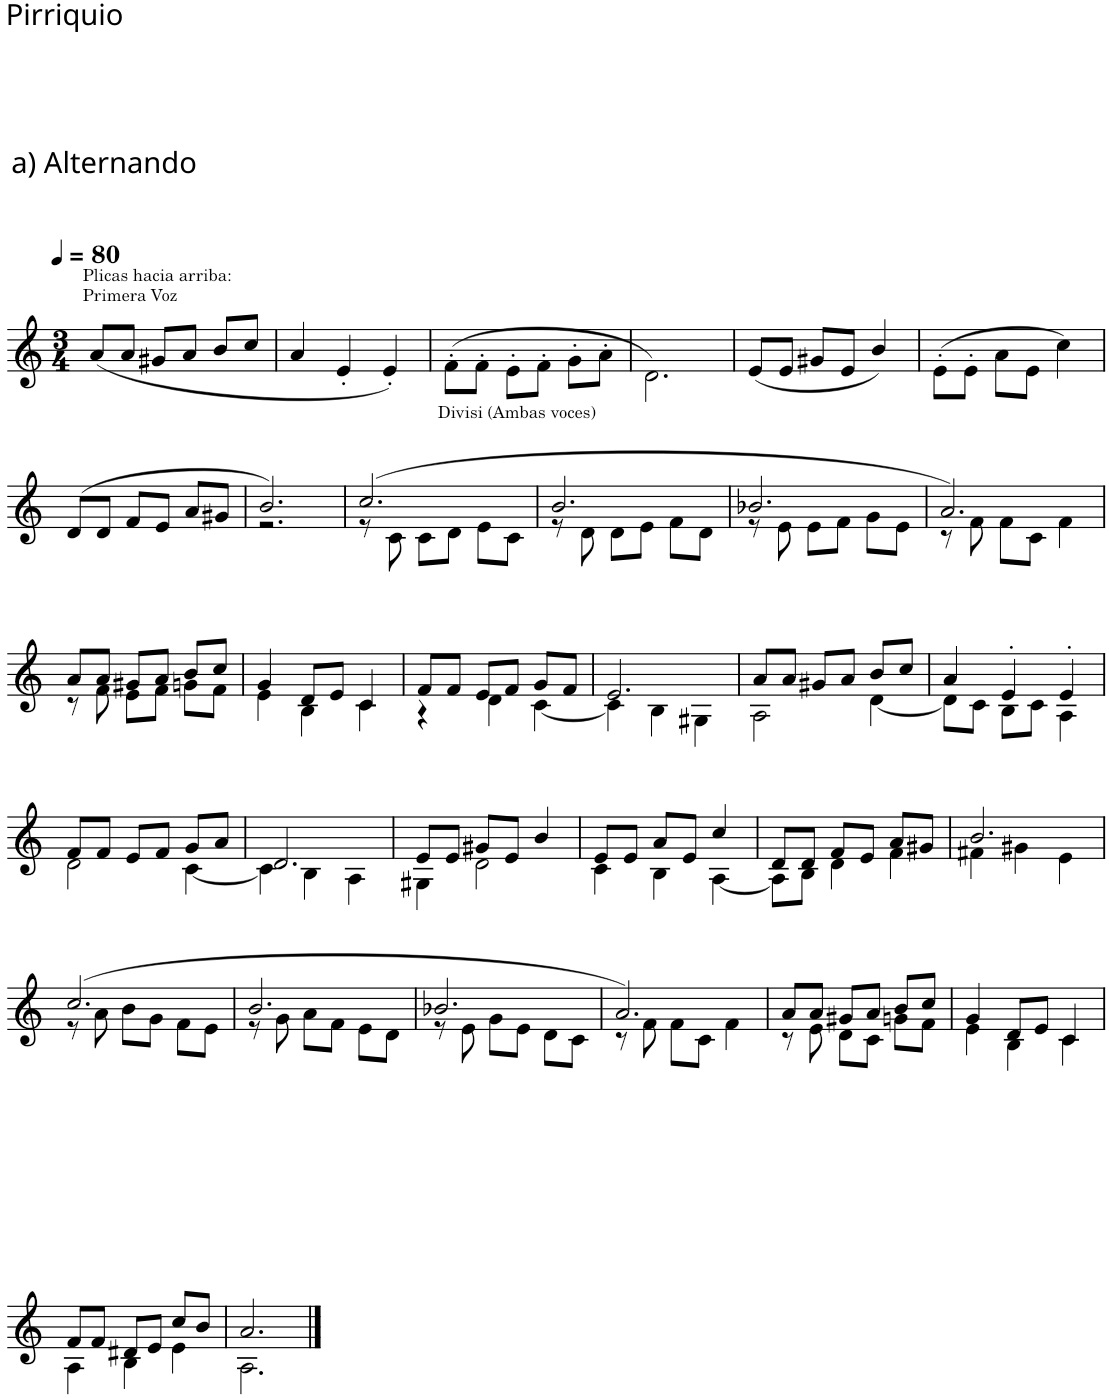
**kern
*part1
*staff1
*I"Mujeres
*clefG2
*k[]
*M3/4
*MM80
=1
!LO:TX:a:t=Plicas hacia arriba&colon;
!LO:TX:a:t=Primera Voz
(8a/L
8a/J
8g#X/L
8a/J
8b/L
8cc/J
=2
4a/
4e'/
4e'/)
=3
(8f'\L
8f'\J
8e'\L
8f'\J
8g'\L
8a'\J
=4
2.d\)
=5
(8e/L
8e/J
8g#X/L
8e/J
4b/)
=6
(8e'\L
8e'\J
8a\L
8e\J
4cc\)
!!LO:LB:g=z
=7
(8d/L
8d/J
8f/L
8e/J
8a/L
8g#X/J
=8
*^
2.b/)	2.r
=9	=9
!LO:TX:a:t=Divisi (Ambas voces)	!
(2.cc/	8r
.	8c\
.	8c\L
.	8d\J
.	8e\L
.	8c\J
=10	=10
2.b/	8r
.	8d\
.	8d\L
.	8e\J
.	8f\L
.	8d\J
=11	=11
2.b-X/	8r
.	8e\
.	8e\L
.	8f\J
.	8g\L
.	8e\J
=12	=12
2.a/)	8r
.	8f\
.	8f\L
.	8c\J
.	4f\
!!LO:LB:g=z	!!
=13	=13
8a/L	8r
8a/J	8f\
8g#X/L	8e\L
8a/J	8f\J
8b/L	8gn\L
8cc/J	8f\J
=14	=14
4g/	4e\
8d/L	4B\
8e/J	.
4c/	4c\
=15	=15
8f/L	4r
8f/J	.
8e/L	4d\
8f/J	.
8g/L	[4c\
8f/J	.
=16	=16
2.e/	4c\]
.	4B\
.	4G#X\
=17	=17
8a/L	2A\
8a/J	.
8g#X/L	.
8a/J	.
8b/L	[4d\
8cc/J	.
=18	=18
4a/	8d\L]
.	8c\J
4e'/	8B\L
.	8c\J
4e'/	4A\
!!LO:LB:g=z	!!
=19	=19
8f/L	2d\
8f/J	.
8e/L	.
8f/J	.
8g/L	[4c\
8a/J	.
=20	=20
2.d/	4c\]
.	4B\
.	4A\
=21	=21
8e/L	4G#X\
8e/J	.
8g#X/L	2d\
8e/J	.
4b/	.
=22	=22
8e/L	4c\
8e/J	.
8a/L	4B\
8e/J	.
4cc/	[4A\
=23	=23
8d/L	8A\L]
8d/J	8B\J
8f/L	4d\
8e/J	.
8a/L	4f\
8g#X/J	.
=24	=24
2.b/	4f#X\
.	4g#X\
.	4e\
!!LO:LB:g=z	!!
=25	=25
(2.cc/	8r
.	8a\
.	8b\L
.	8g\J
.	8f\L
.	8e\J
=26	=26
2.b/	8r
.	8g\
.	8a\L
.	8f\J
.	8e\L
.	8d\J
=27	=27
2.b-X/	8r
.	8e\
.	8g\L
.	8e\J
.	8d\L
.	8c\J
=28	=28
2.a/)	8r
.	8f\
.	8f\L
.	8c\J
.	4f\
=29	=29
8a/L	8r
8a/J	8e\
8g#X/L	8d\L
8a/J	8c\J
8b/L	8gn\L
8cc/J	8f\J
=30	=30
4g/	4e\
8d/L	4B\
8e/J	.
4c/	4c\
!!LO:LB:g=z	!!
=31	=31
8f/L	4A\
8f/J	.
8d#X/L	4B\
8e/J	.
8cc/L	4e\
8b/J	.
=32	=32
2.a/	2.A\
*v	*v
==
*-
